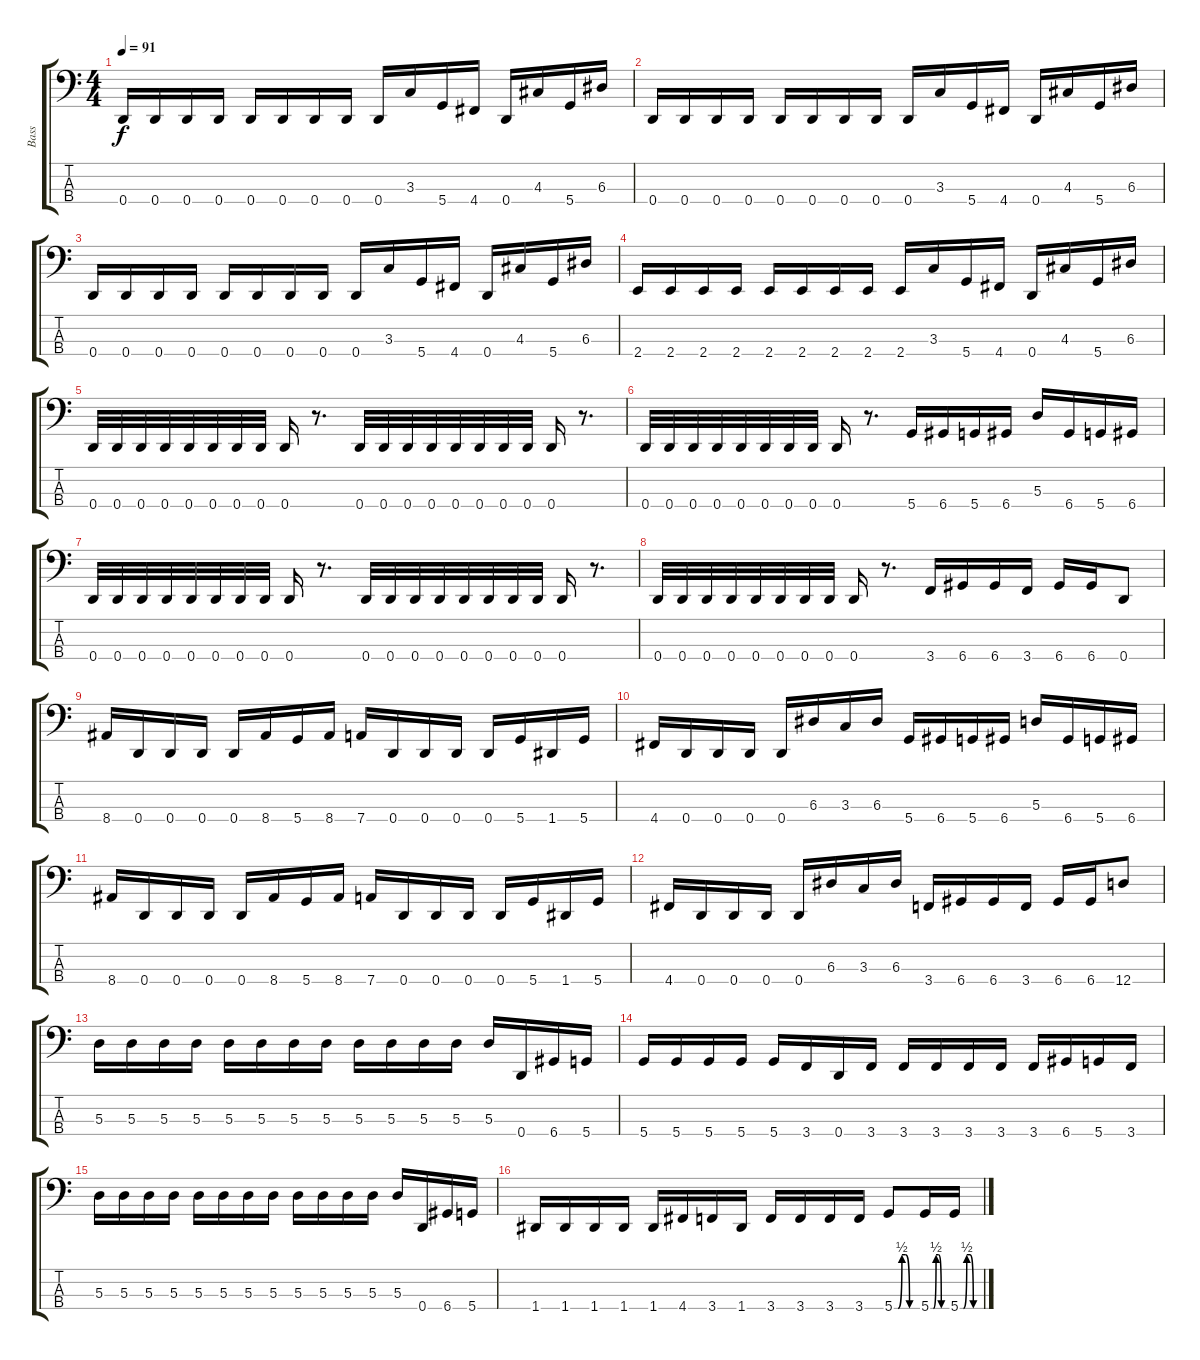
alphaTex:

\track ("Bass" "Bass") {instrument electricbassfinger}
\staff {score tabs}
\tuning (G2 D2 A1 D1) {hide}
\ts (4 4)
\tempo 91
\clef f4
\ks c
0.4.16{dy f} 0.4.16 0.4.16 0.4.16 0.4.16 0.4.16 0.4.16 0.4.16 0.4.16 3.3.16 5.4.16 4.4.16 0.4.16 4.3.16 5.4.16 6.3.16 |
0.4.16 0.4.16 0.4.16 0.4.16 0.4.16 0.4.16 0.4.16 0.4.16 0.4.16 3.3.16 5.4.16 4.4.16 0.4.16 4.3.16 5.4.16 6.3.16 |
0.4.16 0.4.16 0.4.16 0.4.16 0.4.16 0.4.16 0.4.16 0.4.16 0.4.16 3.3.16 5.4.16 4.4.16 0.4.16 4.3.16 5.4.16 6.3.16 |
2.4.16 2.4.16 2.4.16 2.4.16 2.4.16 2.4.16 2.4.16 2.4.16 2.4.16 3.3.16 5.4.16 4.4.16 0.4.16 4.3.16 5.4.16 6.3.16 |
0.4.32 0.4.32 0.4.32 0.4.32 0.4.32 0.4.32 0.4.32 0.4.32 0.4.16 r.8{d} 0.4.32 0.4.32 0.4.32 0.4.32 0.4.32 0.4.32 0.4.32 0.4.32 0.4.16 r.8{d} |
0.4.32 0.4.32 0.4.32 0.4.32 0.4.32 0.4.32 0.4.32 0.4.32 0.4.16 r.8{d} 5.4.16 6.4.16 5.4.16 6.4.16 5.3.16 6.4.16 5.4.16 6.4.16 |
0.4.32 0.4.32 0.4.32 0.4.32 0.4.32 0.4.32 0.4.32 0.4.32 0.4.16 r.8{d} 0.4.32 0.4.32 0.4.32 0.4.32 0.4.32 0.4.32 0.4.32 0.4.32 0.4.16 r.8{d} |
0.4.32 0.4.32 0.4.32 0.4.32 0.4.32 0.4.32 0.4.32 0.4.32 0.4.16 r.8{d} 3.4.16 6.4.16 6.4.16 3.4.16 6.4.16 6.4.16 0.4.8 |
8.4.16 0.4.16 0.4.16 0.4.16 0.4.16 8.4.16 5.4.16 8.4.16 7.4.16 0.4.16 0.4.16 0.4.16 0.4.16 5.4.16 1.4.16 5.4.16 |
4.4.16 0.4.16 0.4.16 0.4.16 0.4.16 6.3.16 3.3.16 6.3.16 5.4.16 6.4.16 5.4.16 6.4.16 5.3.16 6.4.16 5.4.16 6.4.16 |
8.4.16 0.4.16 0.4.16 0.4.16 0.4.16 8.4.16 5.4.16 8.4.16 7.4.16 0.4.16 0.4.16 0.4.16 0.4.16 5.4.16 1.4.16 5.4.16 |
4.4.16 0.4.16 0.4.16 0.4.16 0.4.16 6.3.16 3.3.16 6.3.16 3.4.16 6.4.16 6.4.16 3.4.16 6.4.16 6.4.16 12.4.8 |
5.3.16 5.3.16 5.3.16 5.3.16 5.3.16 5.3.16 5.3.16 5.3.16 5.3.16 5.3.16 5.3.16 5.3.16 5.3.16 0.4.16 6.4.16 5.4.16 |
5.4.16 5.4.16 5.4.16 5.4.16 5.4.16 3.4.16 0.4.16 3.4.16 3.4.16 3.4.16 3.4.16 3.4.16 3.4.16 6.4.16 5.4.16 3.4.16 |
5.3.16 5.3.16 5.3.16 5.3.16 5.3.16 5.3.16 5.3.16 5.3.16 5.3.16 5.3.16 5.3.16 5.3.16 5.3.16 0.4.16 6.4.16 5.4.16 |
1.4.16 1.4.16 1.4.16 1.4.16 1.4.16 4.4.16 3.4.16 1.4.16 3.4.16 3.4.16 3.4.16 3.4.16 5.4{be (custom 0 0 10 0 20 2 30 2 40 0 60 0)}.8 5.4{be (custom 0 0 10 0 20 2 30 2 40 0 60 0)}.16 5.4{be (custom 0 0 10 0 20 2 30 2 40 0 60 0)}.16
